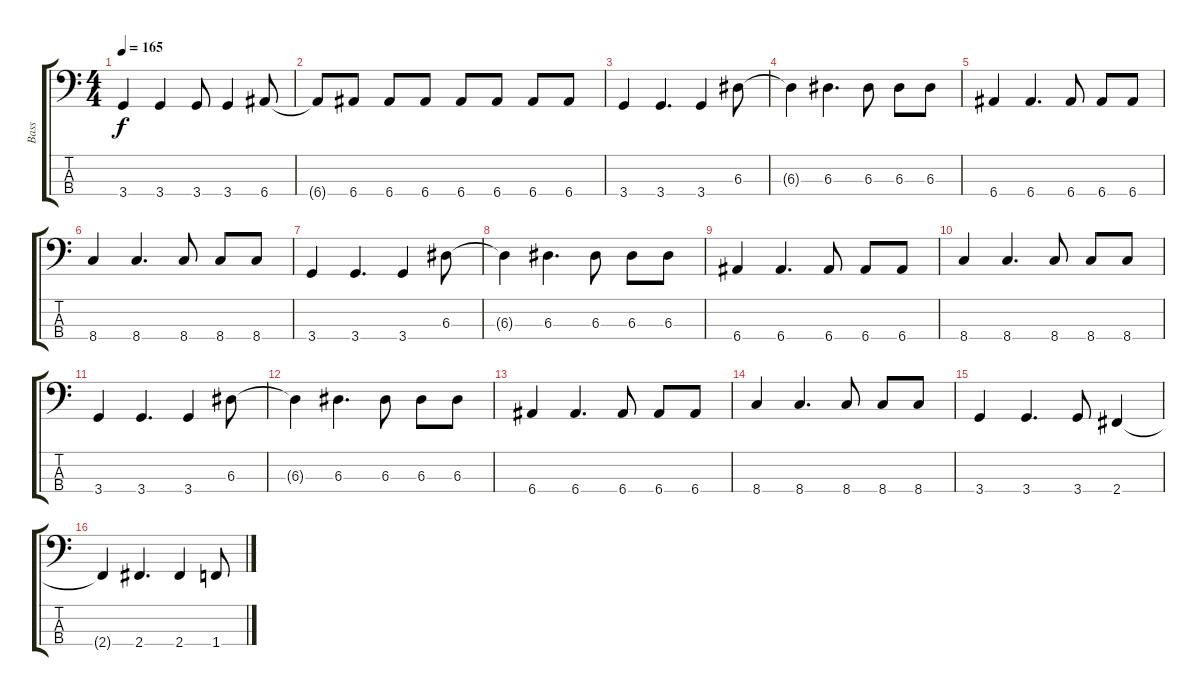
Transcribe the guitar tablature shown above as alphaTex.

\track ("Bass" "Bass") {instrument electricbassfinger}
\staff {score tabs}
\tuning (G2 D2 A1 E1) {hide}
\ts (4 4)
\tempo 165
\clef f4
\ks c
3.4.4{dy f} 3.4.4 3.4.8 3.4.4 6.4.8 |
6.4{t}.8 6.4.8 6.4.8 6.4.8 6.4.8 6.4.8 6.4.8 6.4.8 |
3.4.4 3.4.4{d} 3.4.4 6.3.8 |
6.3{t}.4 6.3.4{d} 6.3.8 6.3.8 6.3.8 |
6.4.4 6.4.4{d} 6.4.8 6.4.8 6.4.8 |
8.4.4 8.4.4{d} 8.4.8 8.4.8 8.4.8 |
3.4.4 3.4.4{d} 3.4.4 6.3.8 |
6.3{t}.4 6.3.4{d} 6.3.8 6.3.8 6.3.8 |
6.4.4 6.4.4{d} 6.4.8 6.4.8 6.4.8 |
8.4.4 8.4.4{d} 8.4.8 8.4.8 8.4.8 |
3.4.4 3.4.4{d} 3.4.4 6.3.8 |
6.3{t}.4 6.3.4{d} 6.3.8 6.3.8 6.3.8 |
6.4.4 6.4.4{d} 6.4.8 6.4.8 6.4.8 |
8.4.4 8.4.4{d} 8.4.8 8.4.8 8.4.8 |
3.4.4 3.4.4{d} 3.4.8 2.4.4 |
2.4{t}.4 2.4.4{d} 2.4.4 1.4.8
